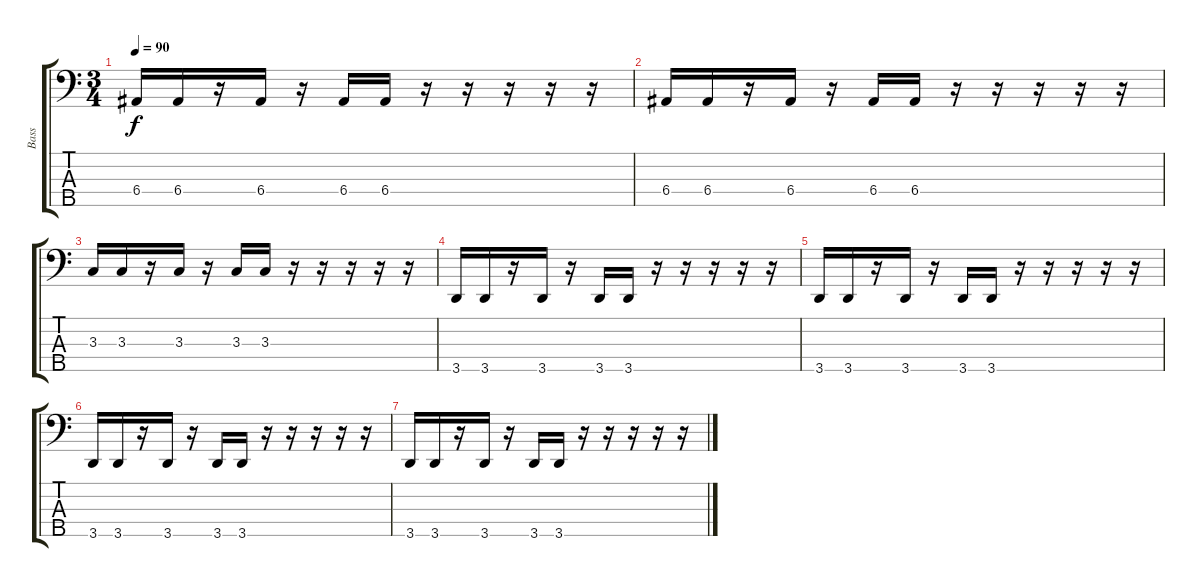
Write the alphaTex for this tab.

\track ("Bass" "Bass") {instrument electricbasspick}
\staff {score tabs}
\tuning (G2 D2 A1 E1 B0) {hide}
\ts (3 4)
\tempo 90
\clef f4
\ks c
6.4.16{dy f} 6.4.16 r.16 6.4.16 r.16 6.4.16 6.4.16 r.16 r.16 r.16 r.16 r.16 |
6.4.16 6.4.16 r.16 6.4.16 r.16 6.4.16 6.4.16 r.16 r.16 r.16 r.16 r.16 |
3.3.16 3.3.16 r.16 3.3.16 r.16 3.3.16 3.3.16 r.16 r.16 r.16 r.16 r.16 |
3.5.16{volume 16 instrument electricbassfinger} 3.5.16 r.16 3.5.16 r.16 3.5.16 3.5.16 r.16 r.16 r.16 r.16 r.16 |
3.5.16 3.5.16 r.16 3.5.16 r.16 3.5.16 3.5.16 r.16 r.16 r.16 r.16 r.16 |
3.5.16 3.5.16 r.16 3.5.16 r.16 3.5.16 3.5.16 r.16 r.16 r.16 r.16 r.16 |
3.5.16 3.5.16 r.16 3.5.16 r.16 3.5.16 3.5.16 r.16 r.16 r.16 r.16 r.16
